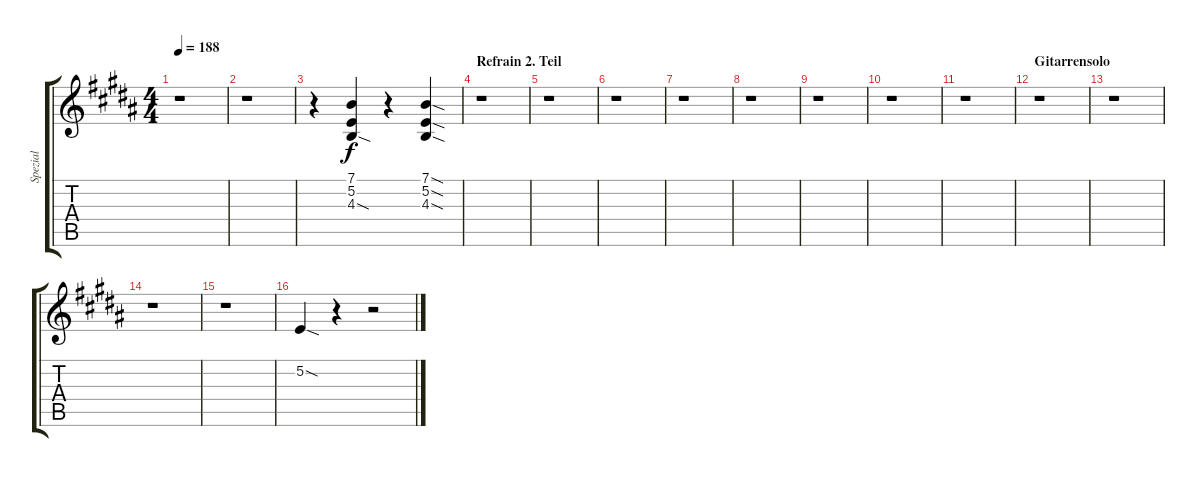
\track ("Spezial" "Spezial") {instrument lead6voice}
\staff {score tabs}
\tuning (E4 B3 G3 D3 A2 E2) {hide}
\ts (4 4)
\tempo 188
\clef g2
\ks b
r.1{dy f} |
r.1 |
r.4 (7.1 5.2 4.3{sod}).4 r.4 (7.1{sod} 5.2{sod} 4.3{sod}).4 |
\section ("" "Refrain 2. Teil")
r.1 |
r.1 |
r.1 |
r.1 |
r.1 |
r.1 |
r.1 |
r.1 |
\section ("" "Gitarrensolo")
r.1 |
r.1 |
r.1 |
r.1 |
5.2{sod}.4 r.4 r.2
